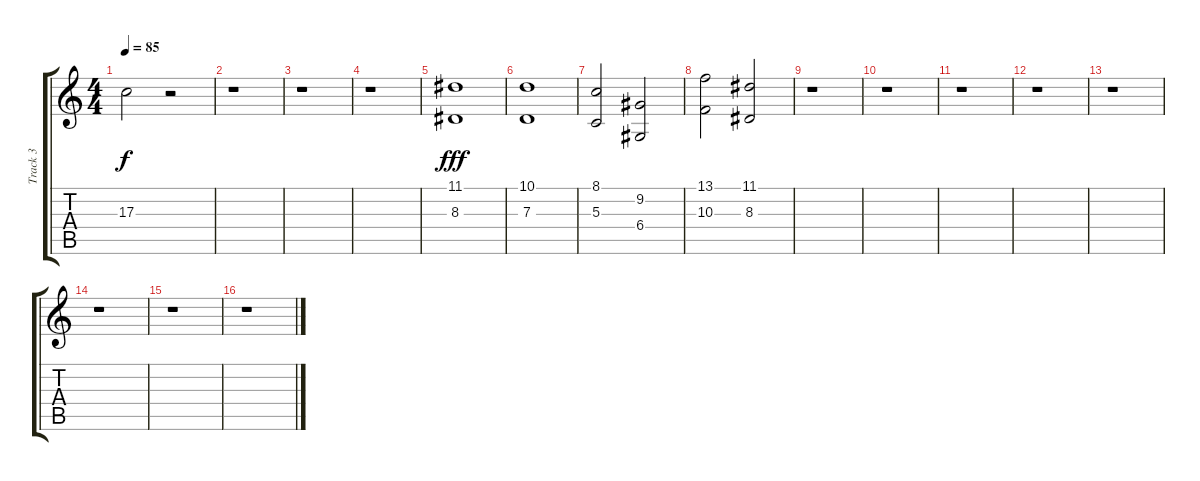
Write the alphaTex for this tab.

\track ("Track 3" "Track 3") {instrument brightacousticpiano}
\staff {score tabs}
\tuning (E4 B3 G3 D3 A2 E2) {hide}
\ts (4 4)
\tempo 85
\clef g2
\ks c
17.3.2{dy f} r.2 |
r.1 |
r.1 |
r.1 |
(11.1 8.3).1{dy fff volume 8 instrument choiraahs} |
(10.1 7.3).1 |
(8.1 5.3).2 (9.2 6.4).2 |
(13.1 10.3).2 (11.1 8.3).2 |
r.1 |
r.1 |
r.1 |
r.1 |
r.1 |
r.1 |
r.1 |
r.1
